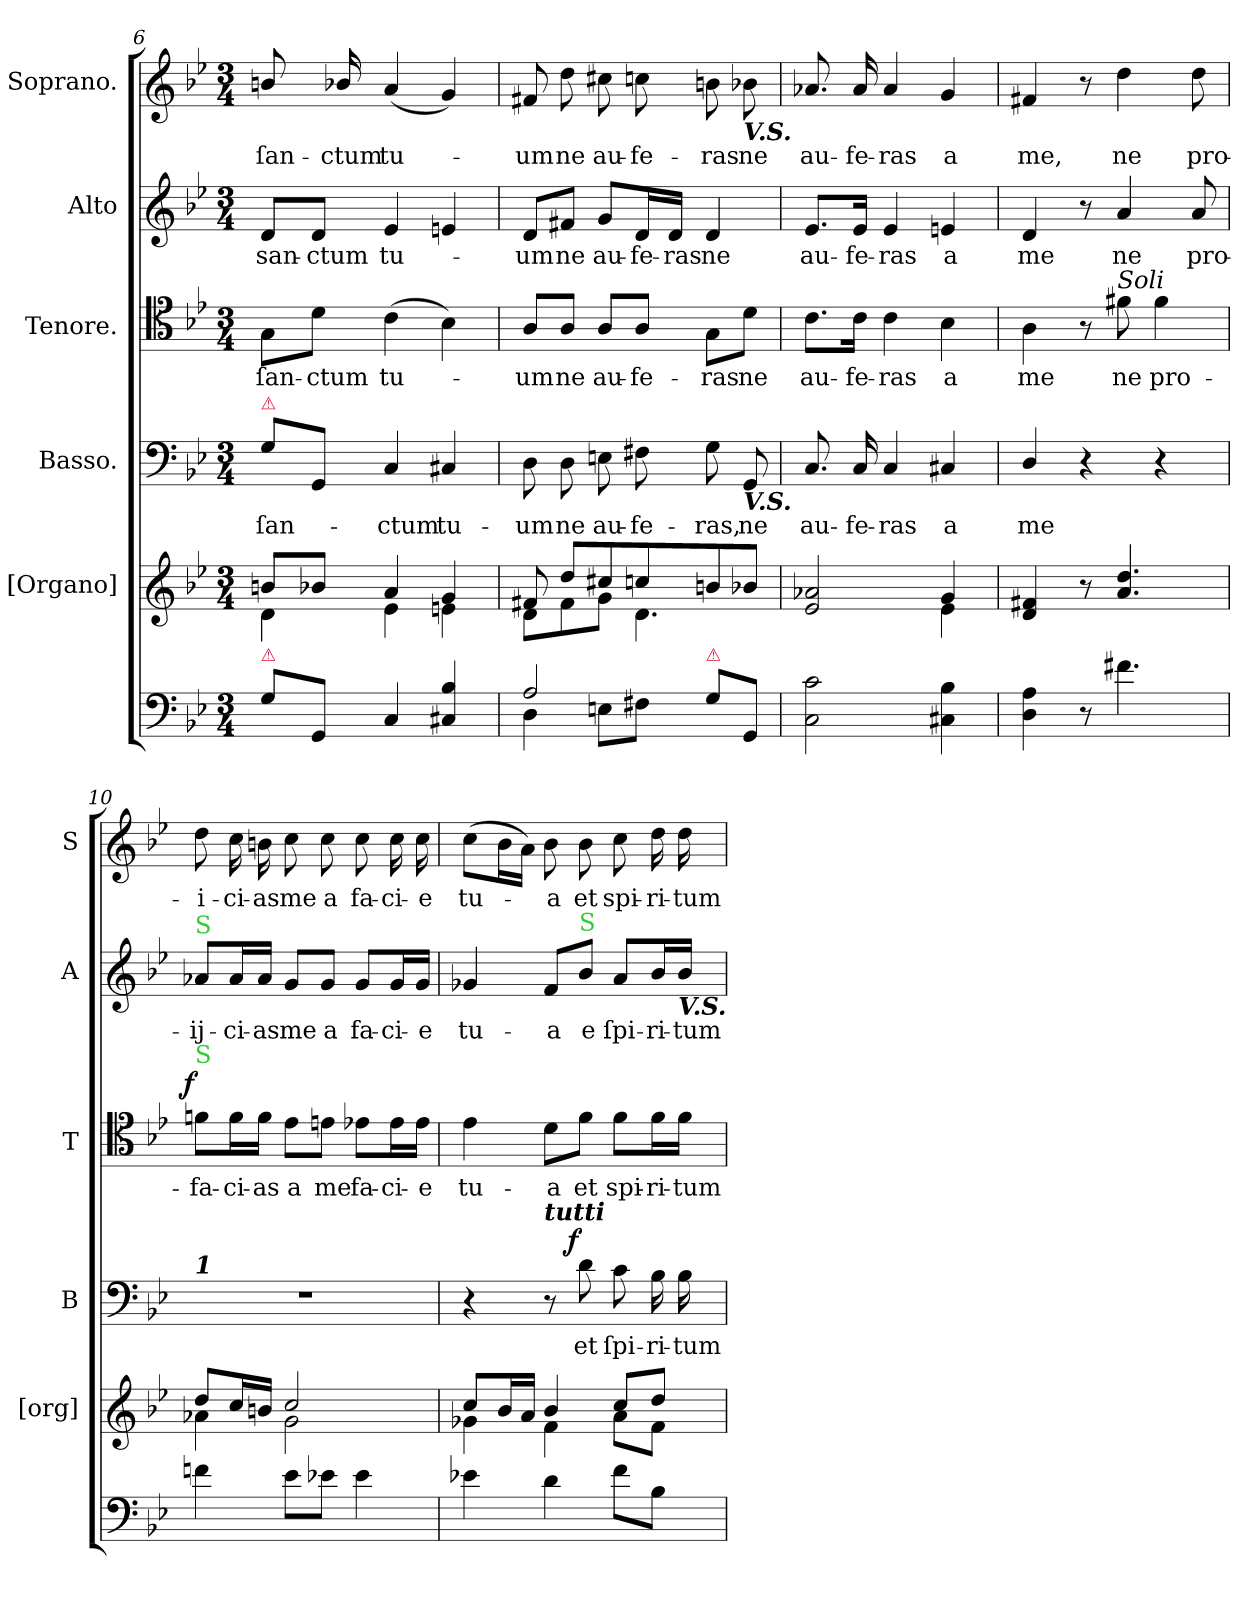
**kern	**kern	**kern	**text	**dynam	**kern	**text	**dynam	**kern	**text	**kern	**text
*part6	*part5	*part4	*part4	*part4	*part3	*part3	*part3	*part2	*part2	*part1	*part1
*staff6	*staff5	*staff4	*staff4	*staff4	*staff3	*staff3	*staff3	*staff2	*staff2	*staff1	*staff1
*	*I"[Organo]	*I"Basso.	*	*	*I"Tenore.	*	*	*I"Alto	*	*I"Soprano.	*
*	*I'[org]	*I'B	*	*	*I'T	*	*	*I'A	*	*I'S	*
*clefF4	*clefG2	*clefF4	*	*	*clefC4	*	*	*clefG2	*	*clefG2	*
*k[b-e-]	*k[b-e-]	*k[b-e-]	*	*	*k[b-e-]	*	*	*k[b-e-]	*	*k[b-e-]	*
*M3/4	*M3/4	*M3/4	*	*	*M3/4	*	*	*M3/4	*	*M3/4	*
=6	=6	=6	=6	=6	=6	=6	=6	=6	=6	=6	=6
*	*^	*	*	*	*	*	*	*	*	*	*
!	!	!	!LO:TX:a:color=crimson:t=⚠	!	!	!	!	!	!	!	!	!
!LO:TX:a:color=crimson:t=⚠	!	!	!	!	!	!	!	!	!	!	!	!
!	!	!	!	!	!	!	!	!	!	!	!LO:N:vis=8	!
8G\L	8bn/L	4d\	8G\L	ſan-	.	8G\L	ſan-	.	8d/L	san-	8.bn/	ſan-
8GG/J	8b-X/J	.	8GG/J	.	.	8d\J	-ctum	.	8d/J	-ctum	.	.
.	.	.	.	.	.	.	.	.	.	.	16b-X/	-ctum
4C/	4a/	4e-\	4C/	-ctum	.	(>4c\	tu-	.	4e-/	tu-	(<4a/	tu-
4C#X/ 4B-/	4g/	4en\	4C#X/	tu-	.	4B-\)	.	.	4en/	.	4g/)	.
=7	=7	=7	=7	=7	=7	=7	=7	=7	=7	=7	=7	=7
*^	*	*	*	*	*	*	*	*	*	*	*	*
2A/	4D\	8f#X/	8d\L	8D\	-um	.	8A/L	-um	.	8d/L	-um	8f#X/	-um
.	.	8dd/L	8f#\	8D\	ne	.	8A/J	ne	.	8f#X/J	ne	8dd\	ne
.	8En\L	8cc#X/	8g\J	8En\	au-	.	8A/L	au-	.	8g/L	au-	8cc#X\	au-
.	8F#X\J	8ccn/	4.d\	8F#X\	-fe-	.	8A/J	-fe-	.	16d/L	-fe-	8ccn\	-fe-
.	.	.	.	.	.	.	.	.	.	16d/JJ	-ras	.	.
!LO:TX:a:color=crimson:t=⚠	!	!	!	!	!	!	!	!	!	!	!	!	!
8G\L	4ryy	8bn/	.	8G\	-ras,	.	8G\L	-ras	.	4d/	ne	8bn\	-ras
!	!	!	!	!	!	!	!	!	!	!	!	!LO:TX:b:Bi:t=V.S.	!
!	!	!	!	!LO:TX:b:Bi:t=V.S.	!	!	!	!	!	!	!	!	!
8GG/J	.	8b-X/J	.	8GG/	ne	.	8d\J	ne	.	.	.	8b-X\	ne
*v	*v	*	*	*	*	*	*	*	*	*	*	*	*
=8	=8	=8	=8	=8	=8	=8	=8	=8	=8	=8	=8	=8
2C\ 2c\	2e-/ 2a-X/	2ryy	8.C/	au-	.	8.c\L	au-	.	8.e-/L	au-	8.a-X/	au-
.	.	.	16C/	-fe-	.	16c\Jk	-fe-	.	16e-/Jk	-fe-	16a-/	-fe-
.	.	.	4C/	-ras	.	4c\	-ras	.	4e-/	-ras	4a-/	-ras
4C#X\ 4B-\	4g/	4e-\	4C#X/	a	.	4B-\	a	.	4en/	a	4g/	a
*	*v	*v	*	*	*	*	*	*	*	*	*	*
=9	=9	=9	=9	=9	=9	=9	=9	=9	=9	=9	=9
4D\ 4A\	4d/ 4f#X/	4D/	me	.	4A\	me	.	4d/	me	4f#X/	me,
8r	8r	4r	.	.	8r	.	.	8r	.	8r	.
!	!	!	!	!	!LO:TX:a:i:t=Soli	!	!	!	!	!	!
4.f#X\	4.a/ 4.dd/	.	.	.	8f#X\	ne	.	4a/	ne	4dd\	ne
.	.	4r	.	.	4f#\	pro-	.	.	.	.	.
.	.	.	.	.	.	.	.	8a/	pro-	8dd\	pro-
=10	=10	=10	=10	=10	=10	=10	=10	=10	=10	=10	=10
*	*^	*	*	*	*	*	*	*	*	*	*
!	!	!	!	!	!	!	!	!	!LO:TX:a:color=limegreen:t=S	!	!	!
!	!	!	!	!	!	!LO:TX:a:color=limegreen:t=S	!	!	!	!	!	!
!	!	!	!LO:TX:a:Bi:t=1	!	!	!	!	!	!	!	!	!
!	!	!	!	!	!	!	!	!LO:DY:a:rj	!	!	!	!
4fn\	8dd/L	4a-X\	2.r	.	.	8fn\L	-fa-	f	8a-X/L	-ij-	8dd\	-i-
.	16cc/L	.	.	.	.	16f\L	-ci-	.	16a-/L	-ci-	16cc\	-ci-
.	16bn/JJ	.	.	.	.	16f\JJ	-as	.	16a-/JJ	-as	16bn\	-as
8e-\L	2cc/	2g\	.	.	.	8e-\L	a	.	8g/L	me	8cc\	me
8e-X\J	.	.	.	.	.	8en\J	me	.	8g/J	a	8cc\	a
4e-\	.	.	.	.	.	8e-X\L	fa-	.	8g/L	fa-	8cc\	fa-
.	.	.	.	.	.	16e-\L	-ci-	.	16g/L	-ci-	16cc\	-ci-
.	.	.	.	.	.	16e-\JJ	-e	.	16g/JJ	-e	16cc\	-e
=11	=11	=11	=11	=11	=11	=11	=11	=11	=11	=11	=11	=11
4e-X\	8cc/L	4g-X\	4r	.	.	4e-\	tu-	.	4g-X/	tu-	(>8cc\L	tu-
.	16b-/L	.	.	.	.	.	.	.	.	.	16b-\L	.
.	16a/JJ	.	.	.	.	.	.	.	.	.	16a\JJ)	.
!	!	!	!LO:TX:a:Bi:t=tutti	!	!	!	!	!	!	!	!	!
4d\	4b-/	4f\	8r	.	.	8d\L	-a	.	8f/L	-a	8b-\	-a
!	!	!	!	!	!	!	!	!	!LO:TX:a:color=limegreen:t=S	!	!	!
!	!	!	!	!	!LO:DY:b:rj	!	!	!	!	!	!	!
.	.	.	8d\	et	f	8f\J	et	.	8b-/J	e	8b-\	et
8f\L	8cc/L	8a\L	8c\	ſpi-	.	8f\L	spi-	.	8a/L	ſpi-	8cc\	spi-
8B-\J	8dd/J	8f\J	16B-\	-ri-	.	16f\L	-ri-	.	16b-/L	-ri-	16dd\	-ri-
!	!	!	!	!	!	!	!	!	!LO:TX:b:Bi:t=V.S.	!	!	!
.	.	.	16B-\	-tum	.	16f\JJ	-tum	.	16b-/JJ	-tum	16dd\	-tum
*	*v	*v	*	*	*	*	*	*	*	*	*	*
=	=	=	=	=	=	=	=	=	=	=	=
*-	*-	*-	*-	*-	*-	*-	*-	*-	*-	*-	*-
